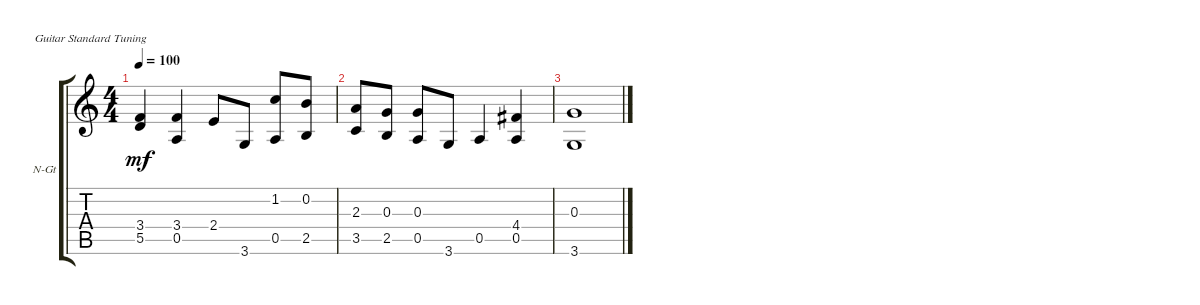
\defaultSystemsLayout 4
\bracketExtendMode groupsimilarinstruments
\firstSystemTrackNameOrientation horizontal
\otherSystemsTrackNameOrientation horizontal
\track ("Nylon Guitar" "N-Gt") {instrument acousticguitarnylon}
\staff {score tabs}
\tuning (E4 B3 G3 D3 A2 E2)
\ts (4 4)
\tempo 100
\clef g2
\ks c
(3.4 5.5).4{dy mf} (3.4 0.5).4 2.4.8 3.6.8 (0.5 1.2).8 (0.2 2.5).8 |
(2.3 3.5).8 (2.5 0.3).8 (0.3 0.5).8 3.6.8 0.5.4 (0.5 4.4).4 |
(3.6 0.3).1
